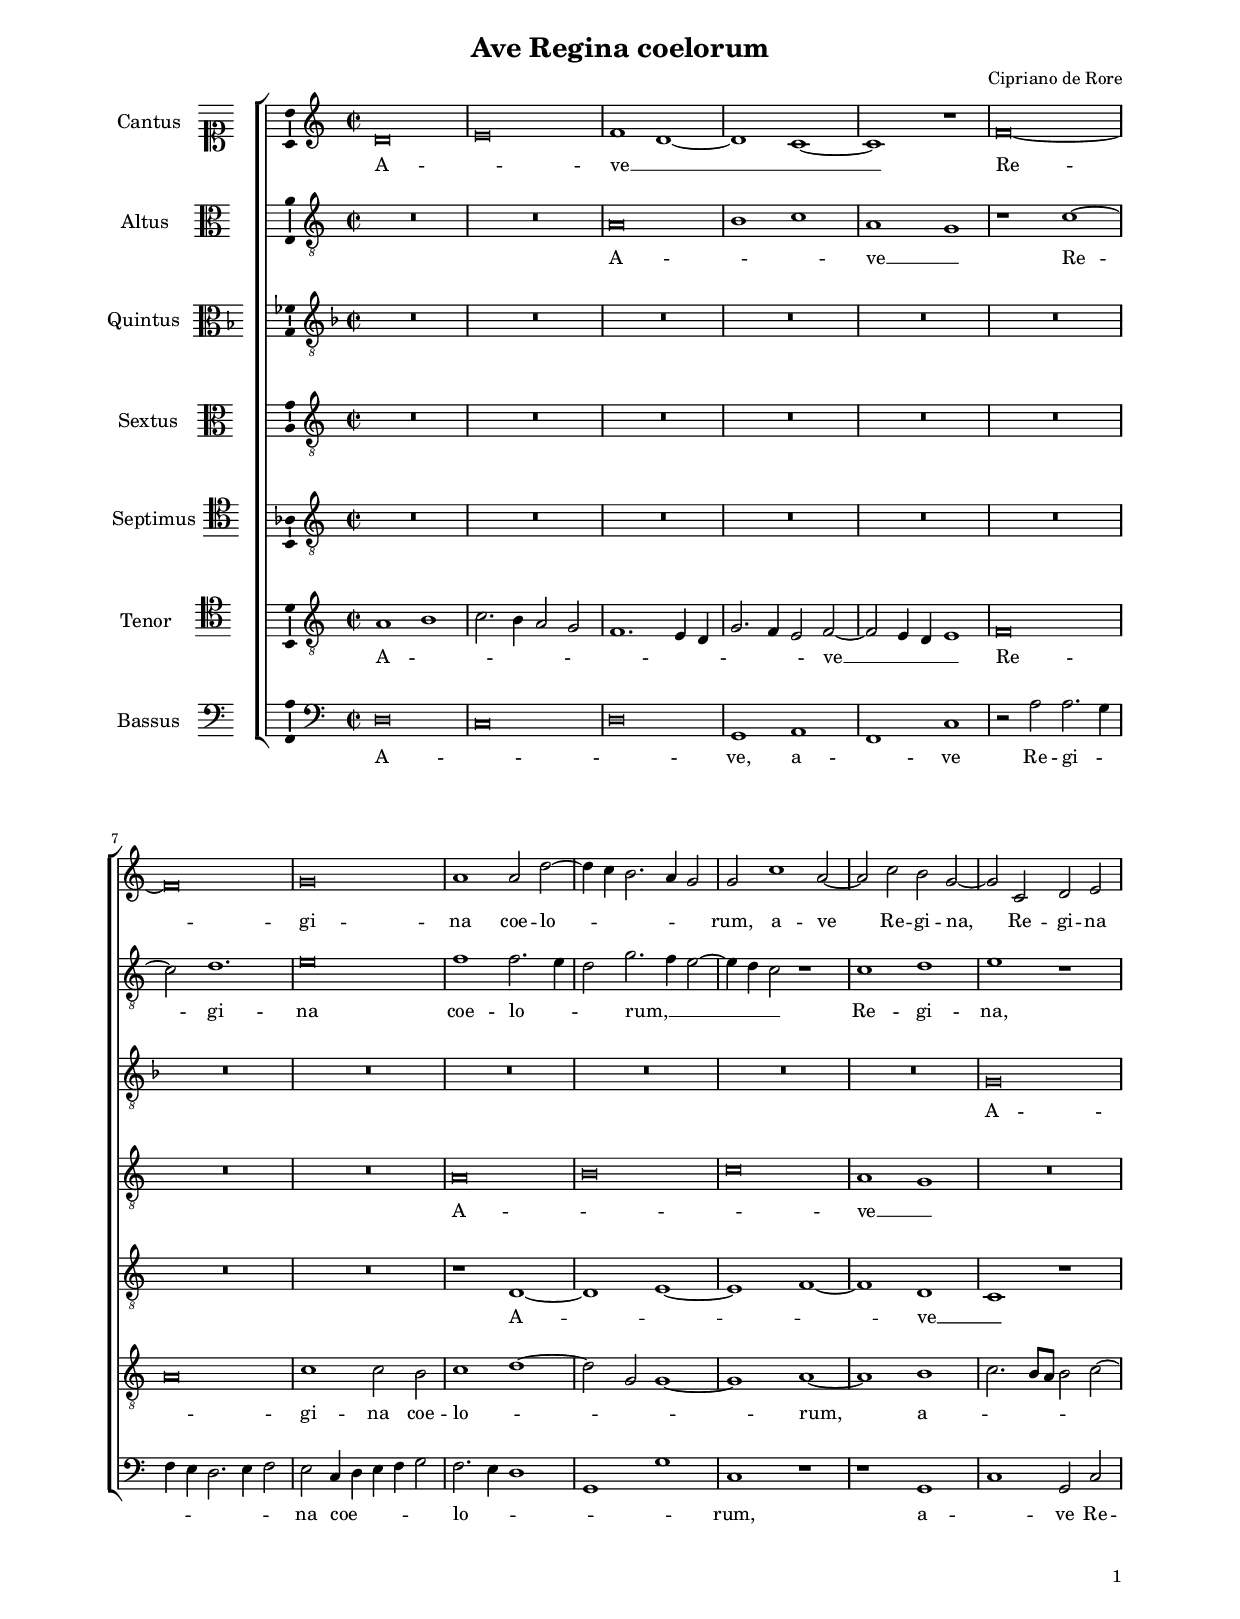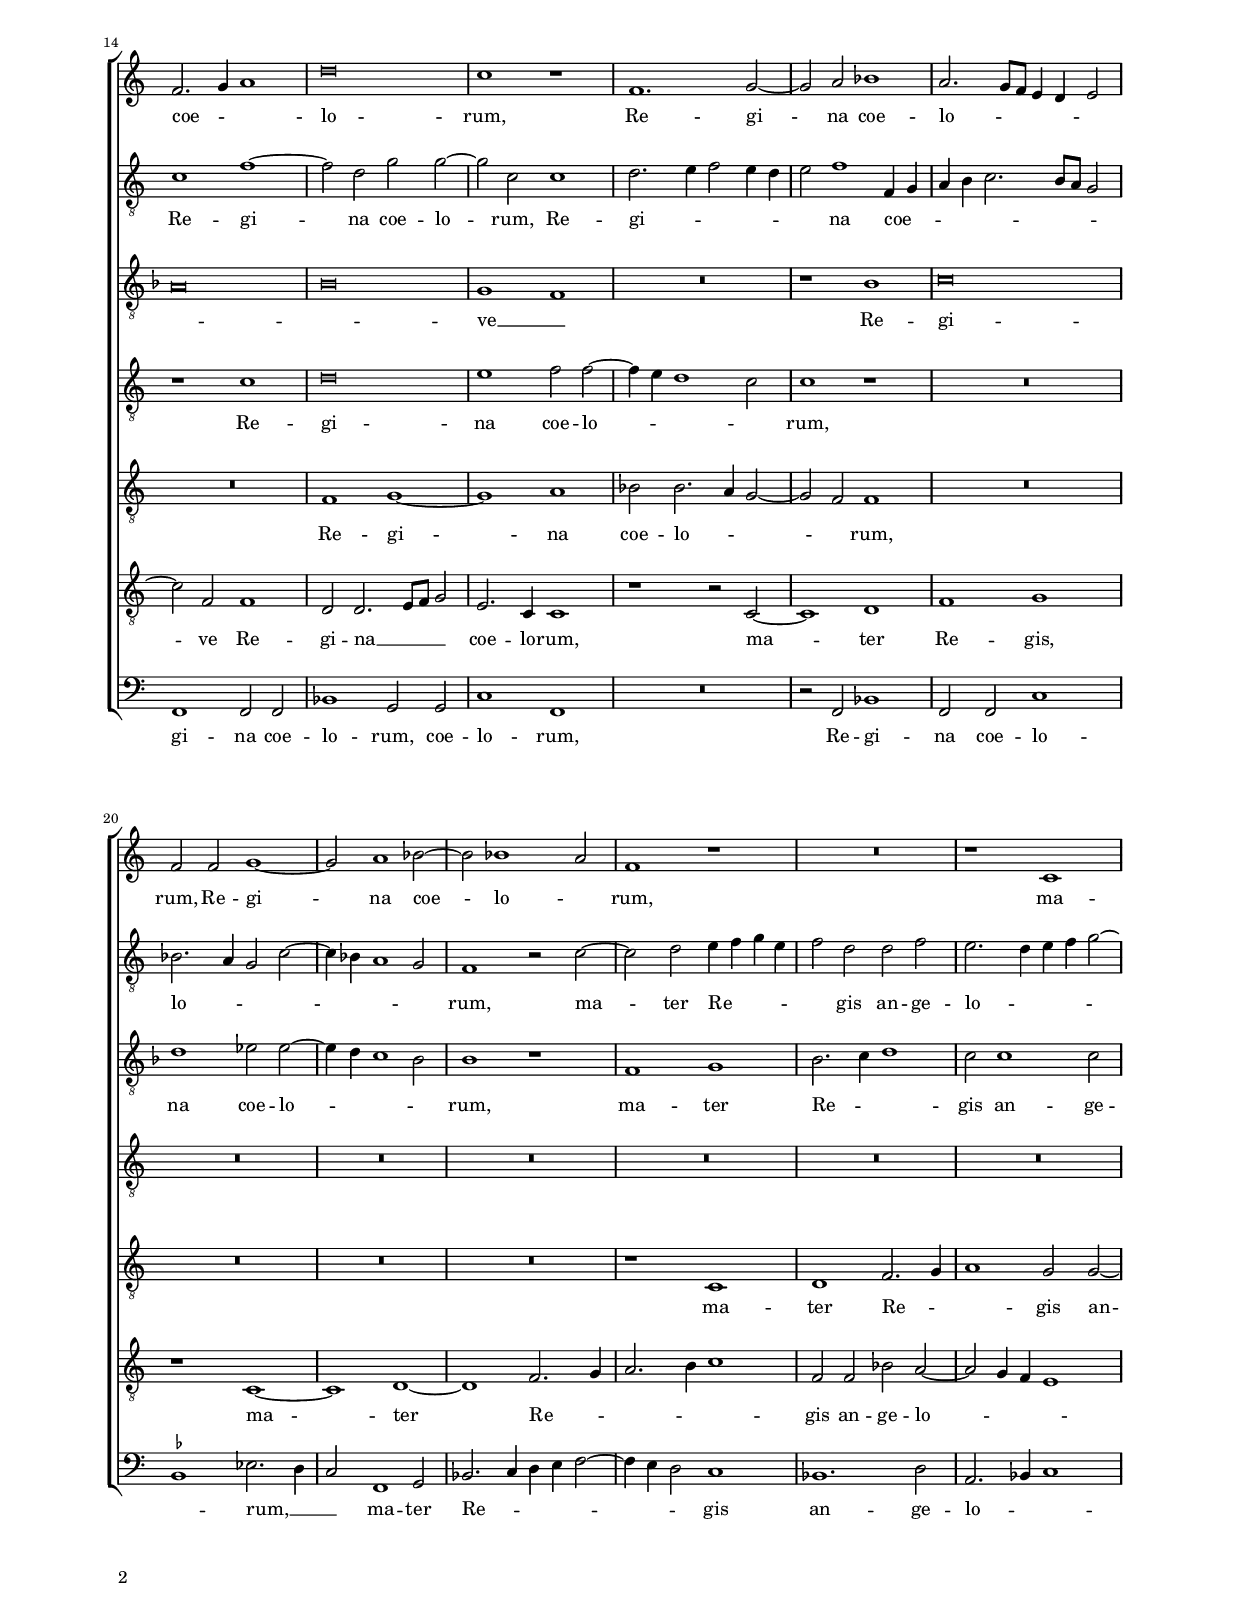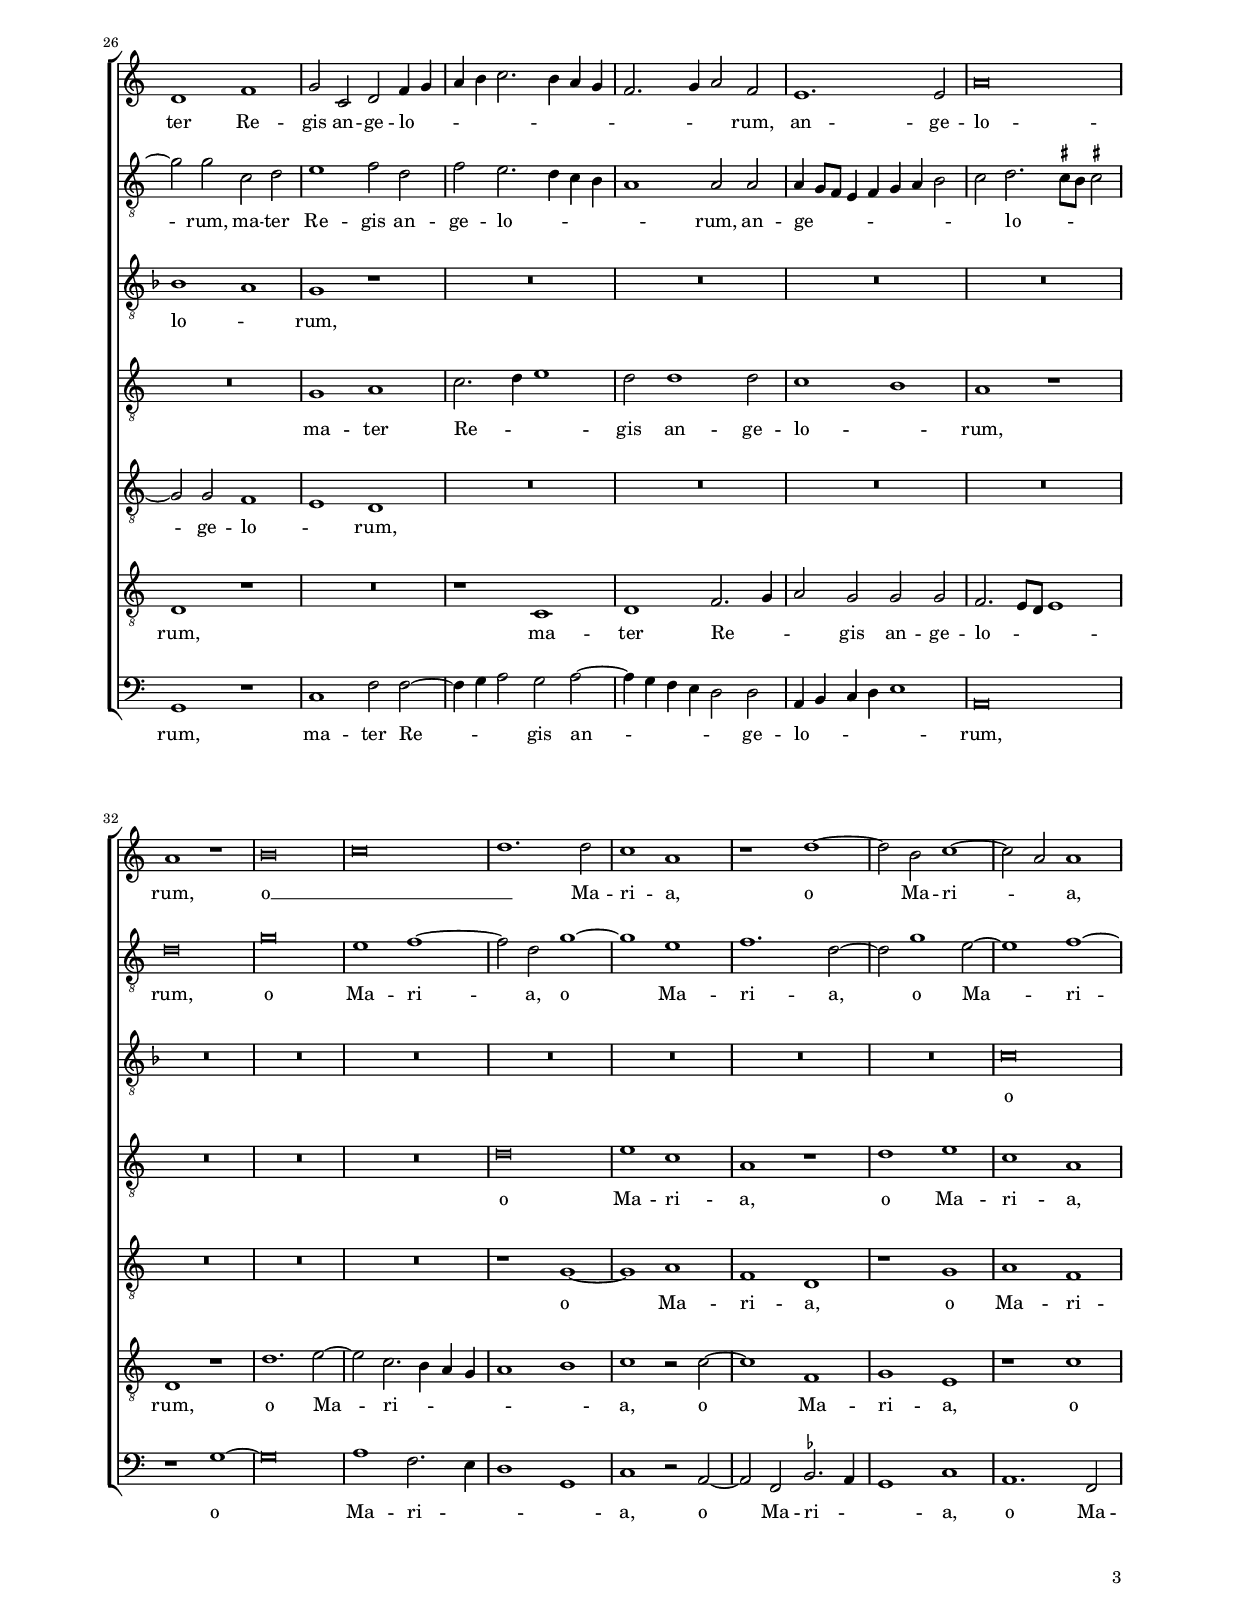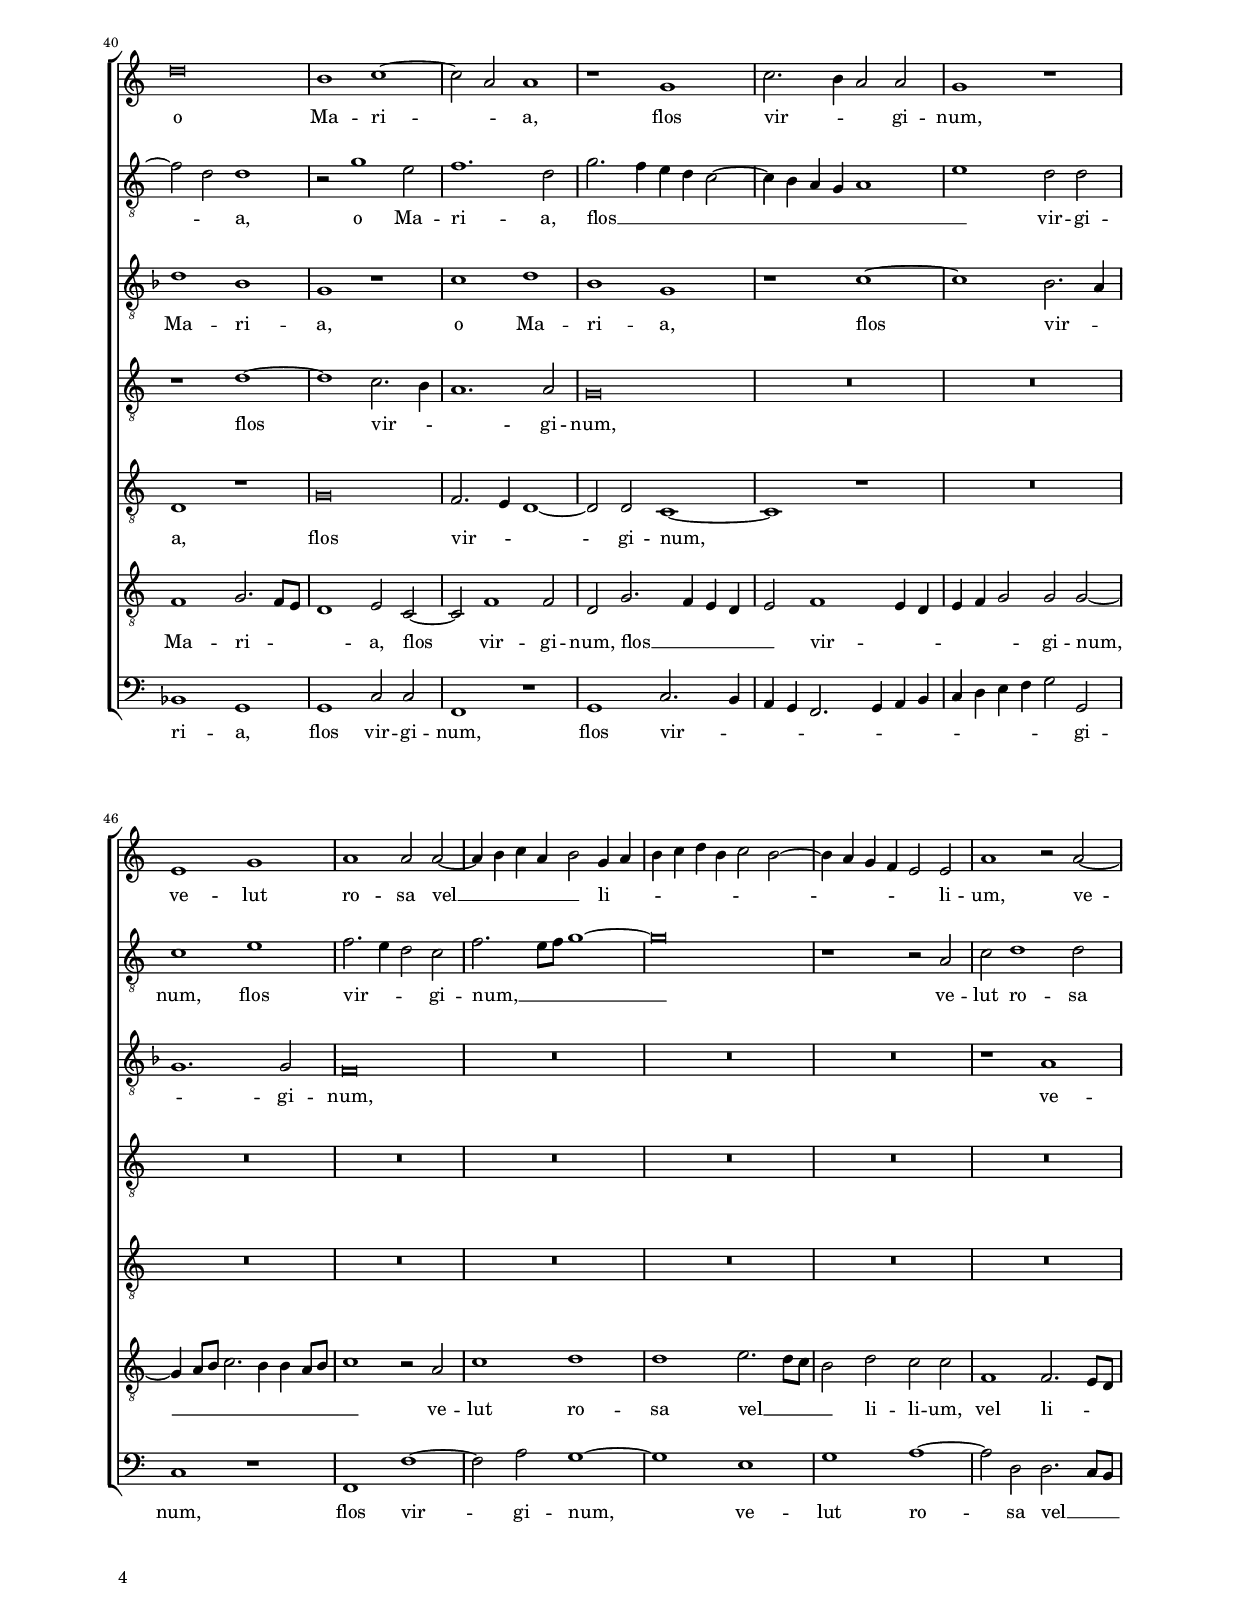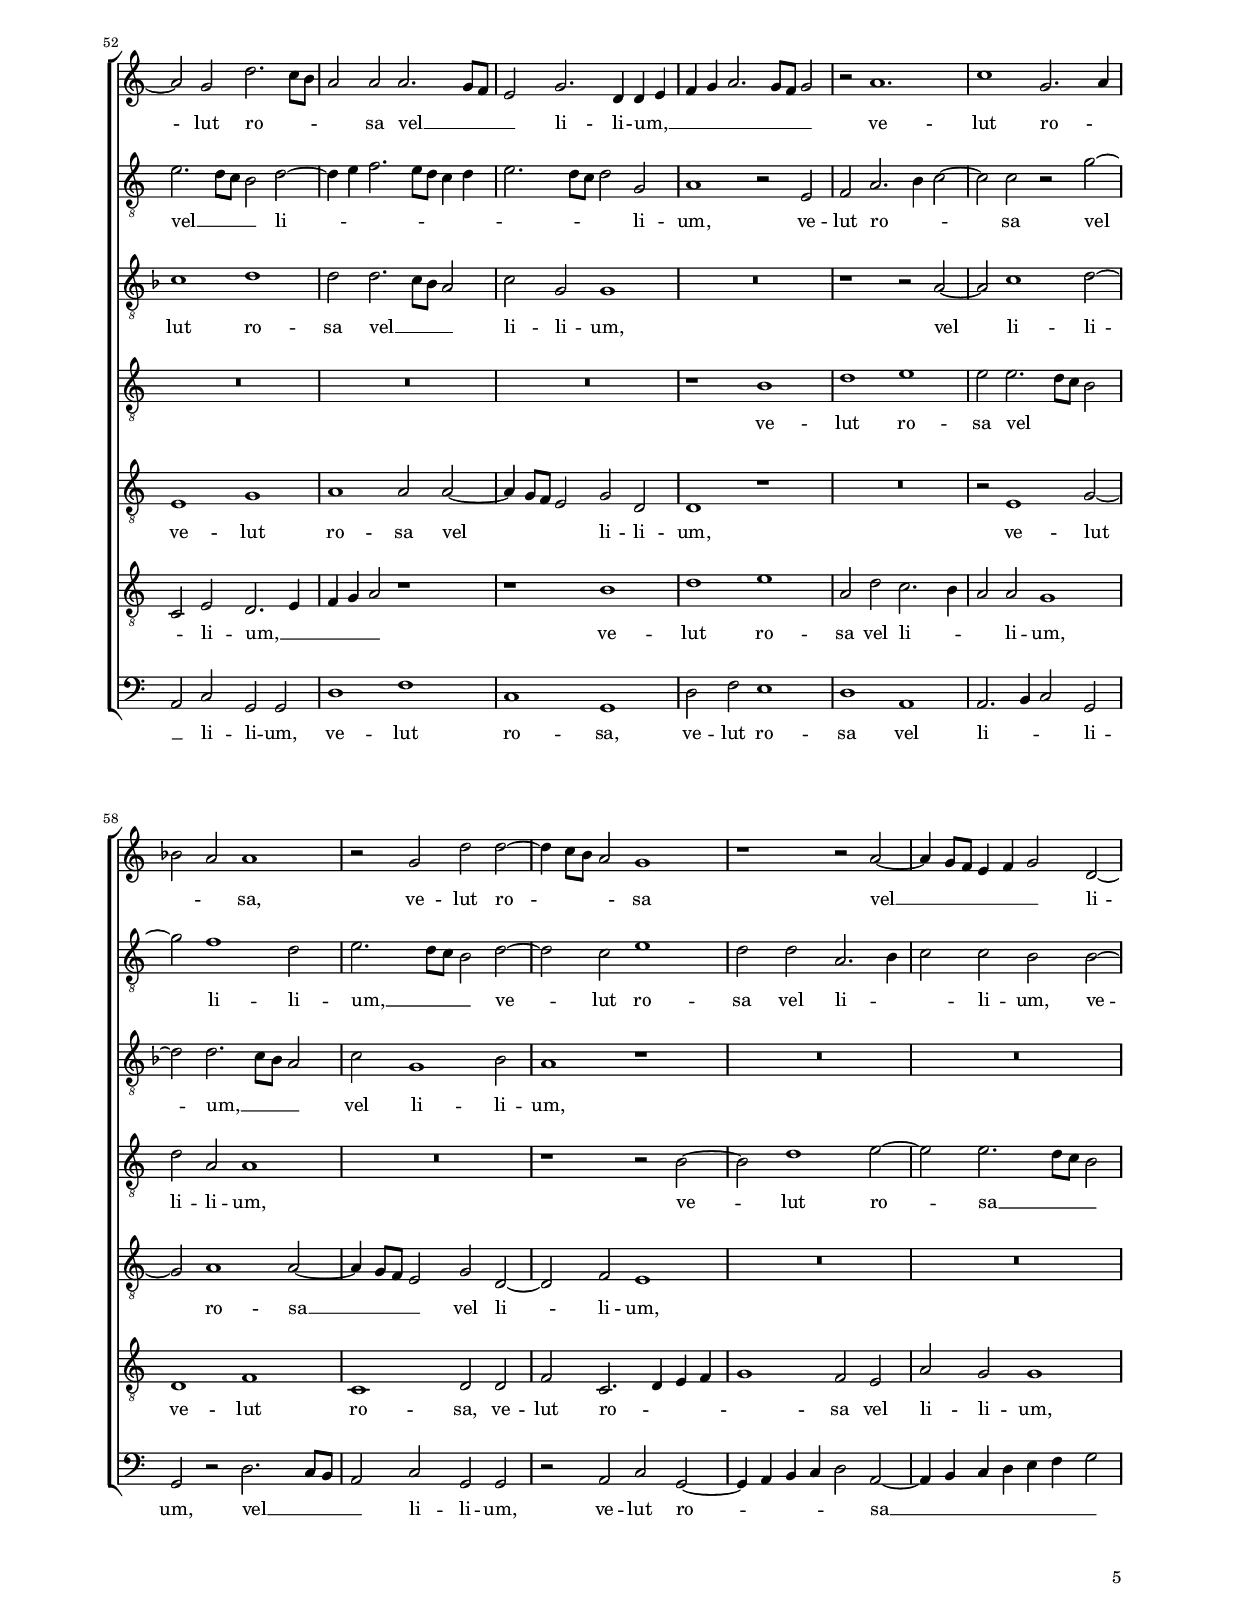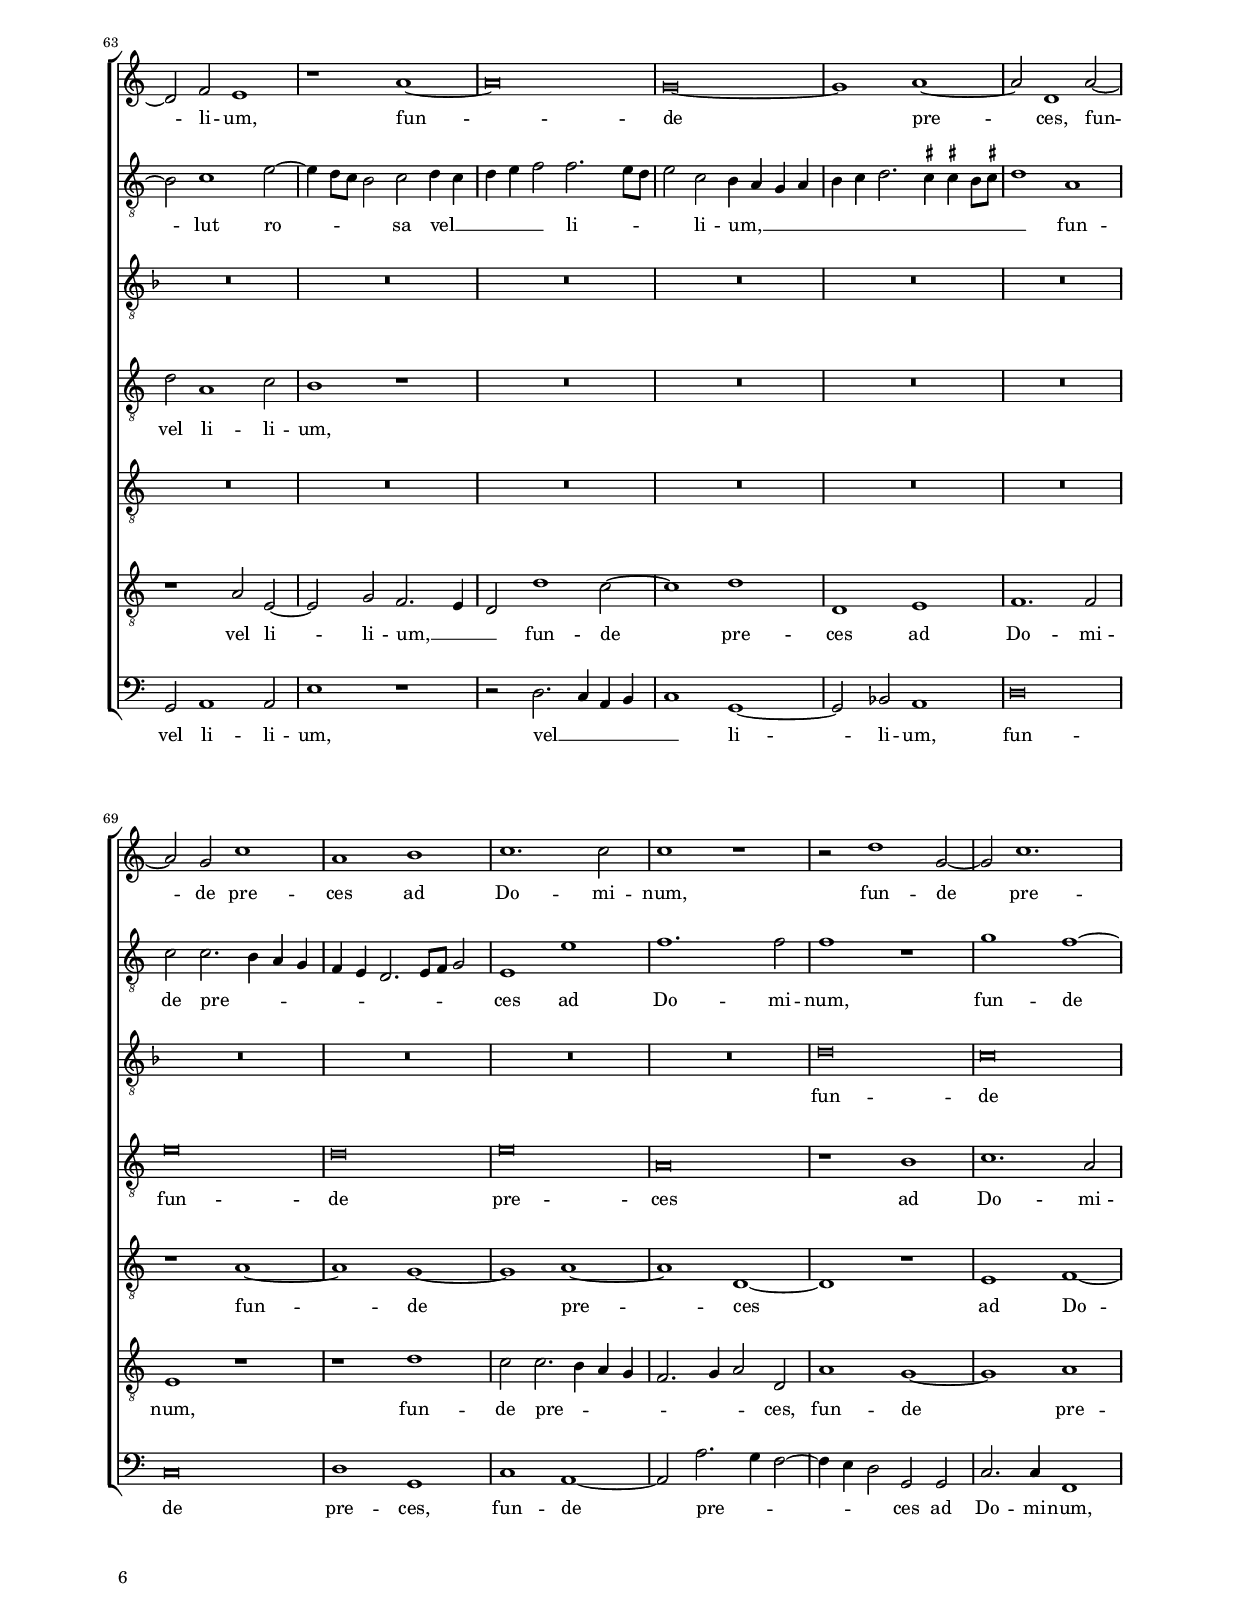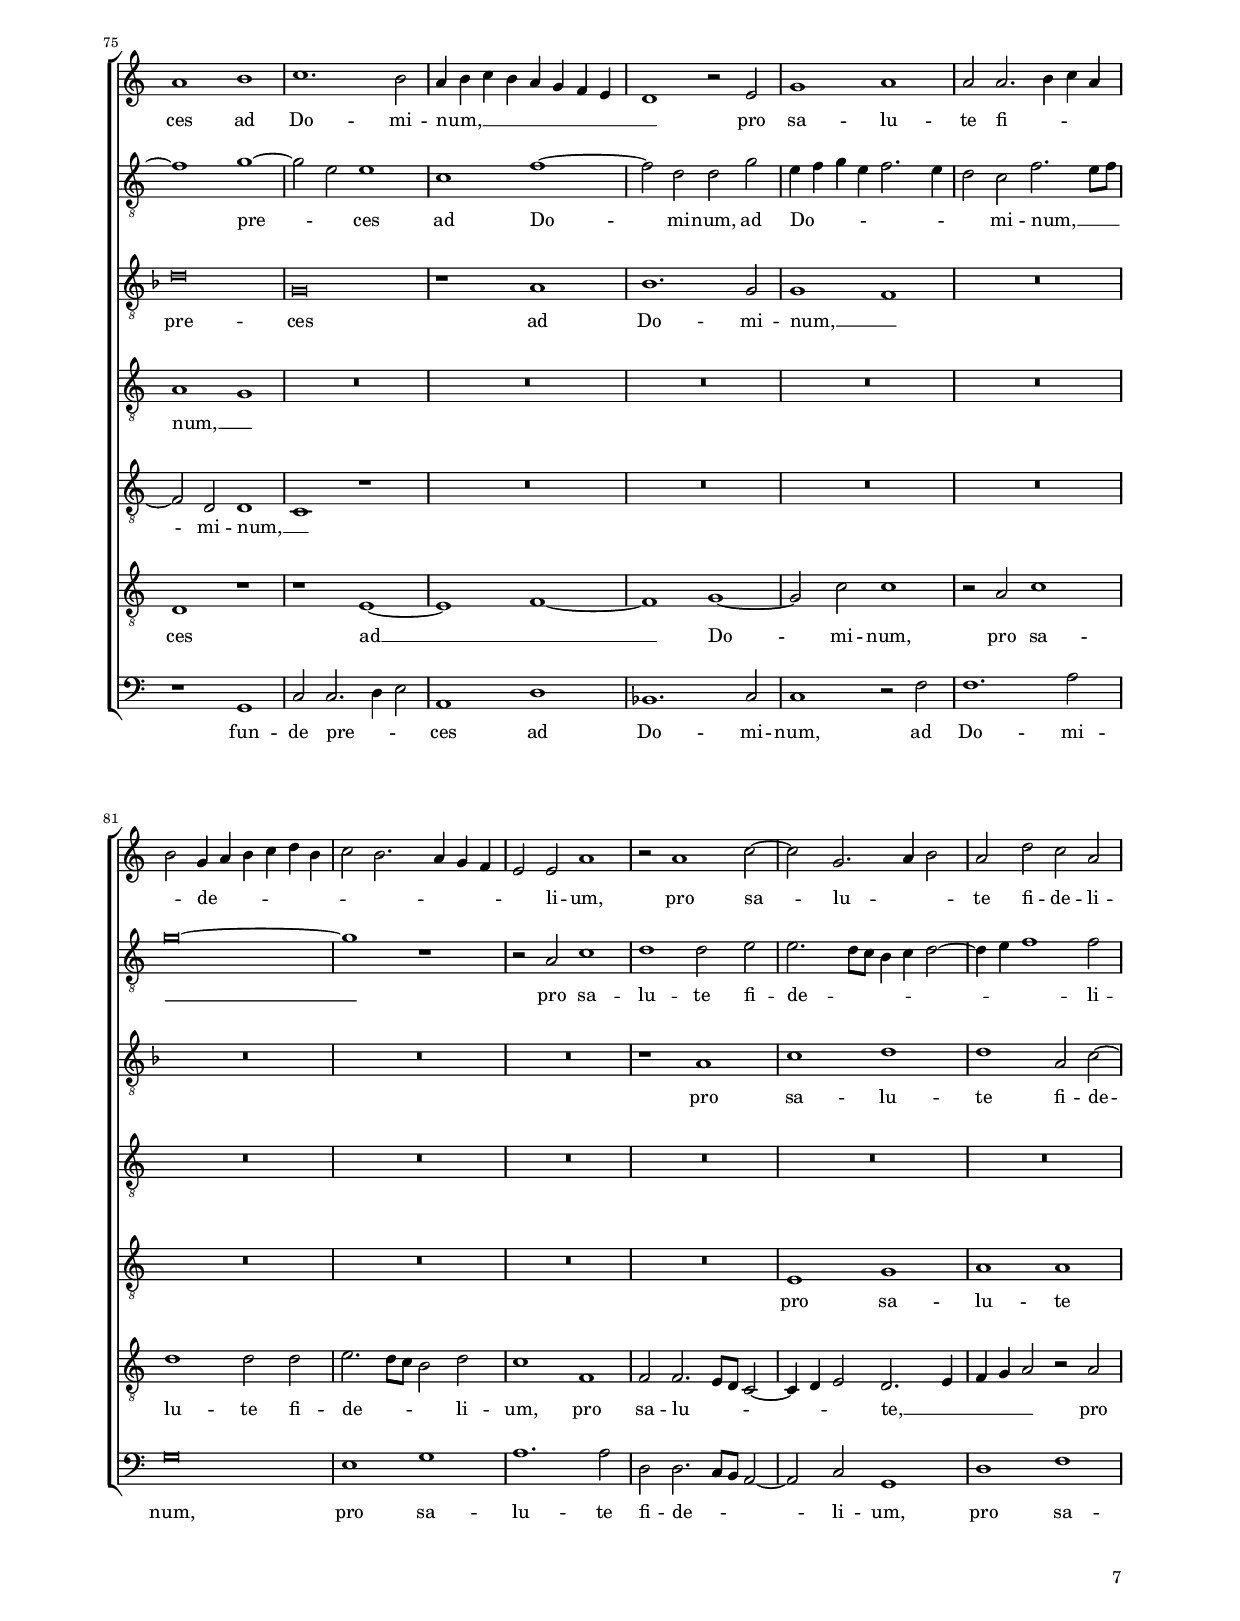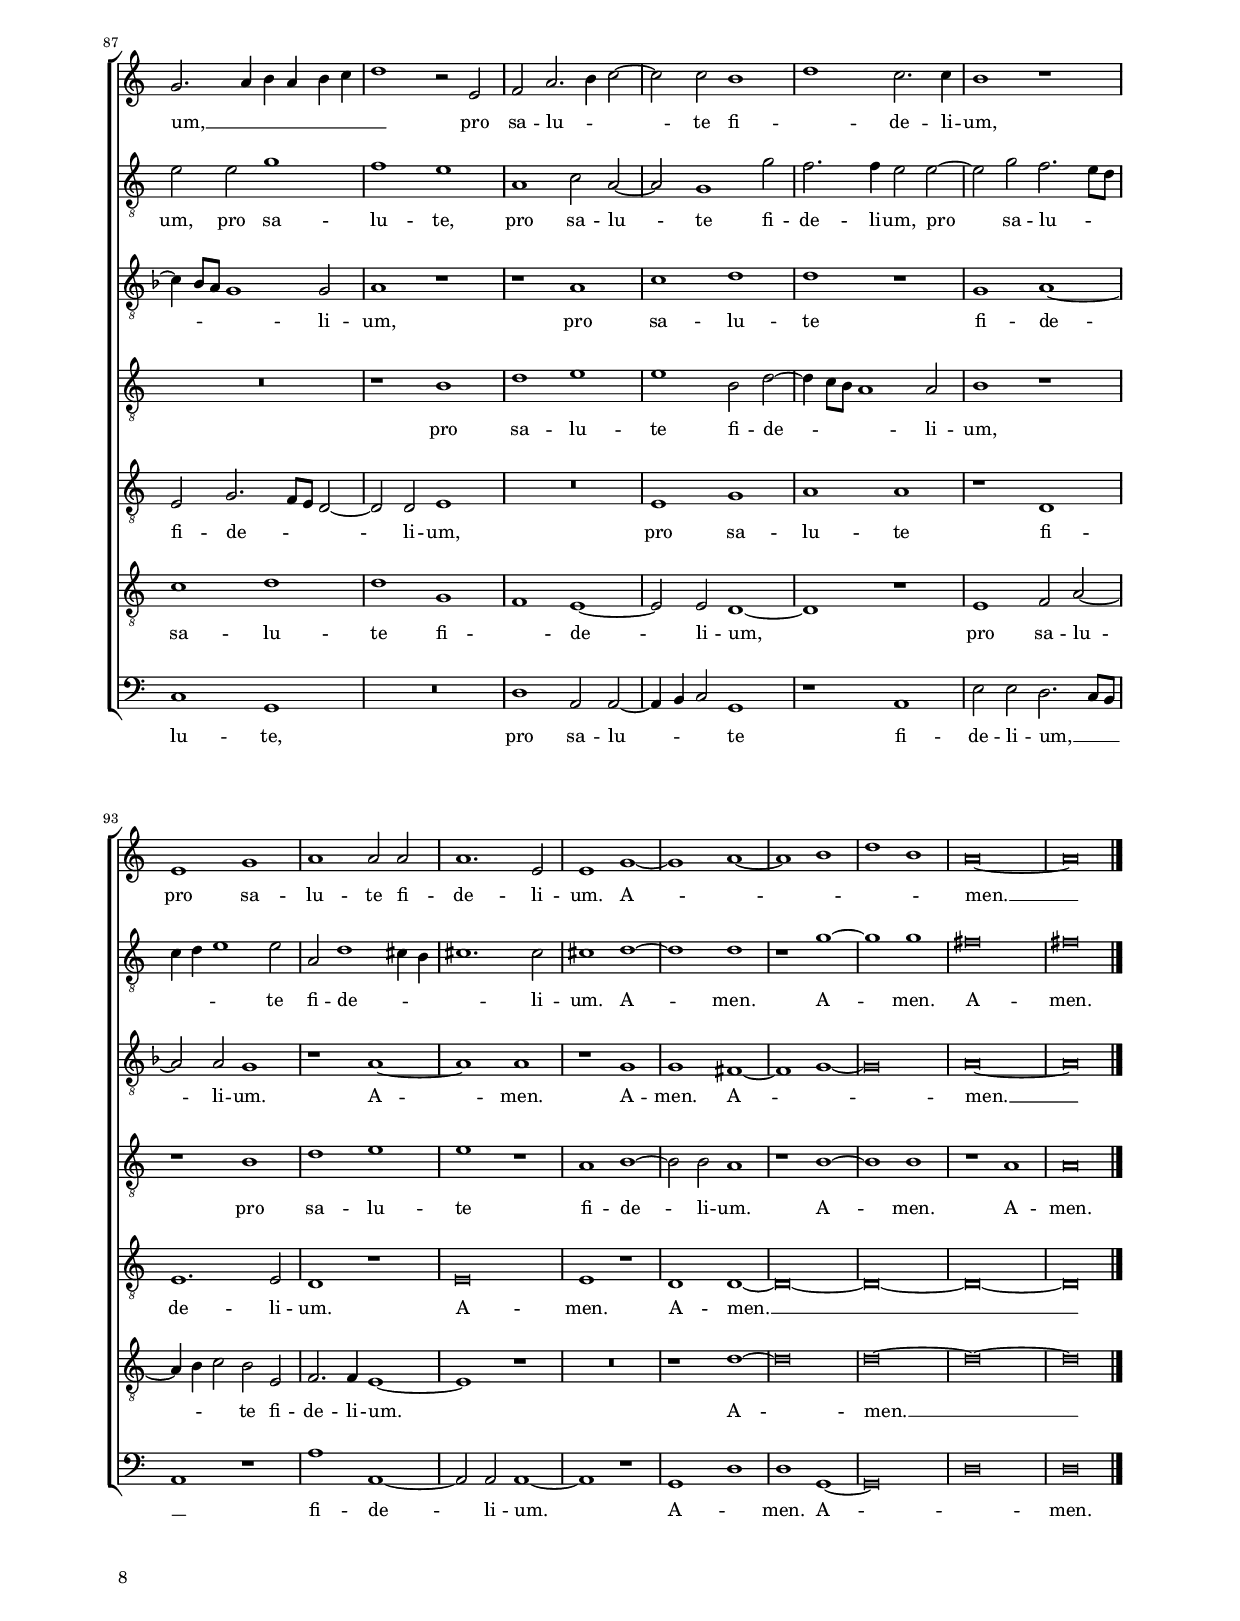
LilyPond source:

\header
{
  title="Ave Regina coelorum"
  composer="Cipriano de Rore"
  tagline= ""
}

\version "2.18.2"
\language deutsch
#(set-global-staff-size 15)
% #(set-default-paper-size "letter")
#(ly:set-option 'point-and-click #f)


\paper
	{
	top-margin = 2 \cm
	bottom-margin = 1.4 \cm
	left-margin = 2 \cm
	right-margin = 2 \cm
	ragged-bottom = ##f
	ragged-last-bottom = ##t
	print-page-number = ##f
	system-system-spacing = #'((basic-distance . 17) (minimum-distance . 14) (padding . 6) (strechability . 250))
    oddFooterMarkup=\markup   \fill-line { "" \fromproperty #'page:page-number-string }
    evenFooterMarkup=\markup  \fill-line { \fromproperty #'page:page-number-string "" }
    last-bottom-spacing = #'((basic-distance . 12) (minimum-distance . 7) (padding . 4))
%	systems-per-page = 3
%	min-systems-per-page = 3
	}


global = {
    %\key c \major
	\time 2/2 \set Score.measureLength = #(ly:make-moment 2/1)
    \skip 1*2*101 \bar "|."
	}

ficta = { \once \set suggestAccidentals = ##t }
	
forget = #(define-music-function (parser location music) (ly:music?) #{
	\accidentalStyle forget
	$music
	\accidentalStyle default
	#})

m = \melisma
me = \melismaEnd
%\mark \markup { \fontsize #-3 \note  #"1" #1 = \fontsize #-3 \note #"1." #1 }


incipitcantus = \markup { \score {
	{
	\set Staff.instrumentName = \markup { \fontsize #1 "Cantus" }
	\key c \major
	\clef soprano
	s4 \bar ""
	}
	\layout  {
	raggedright = ##t
	indent = 1.6 \cm
	line-width = 2.2 \cm
	\context { \Staff \remove Time_signature_engraver }
	\override Staff.Clef.Y-extent = #'(0 . 0)
	}} \hspace #1 }

      
incipitaltus = \markup { \score {
	{
	\set Staff.instrumentName = \markup { \fontsize #1 "Altus" }
	\key c \major
	\clef alto
	s4 \bar ""
	}
	\layout  {
	raggedright = ##t
	indent = 1.6 \cm
	line-width = 2.2 \cm
	\context { \Staff \remove Time_signature_engraver }
	\override Staff.Clef.Y-extent = #'(0 . 0)
	}} \hspace #1 }


incipitquintus = \markup { \score {
	{
	\set Staff.instrumentName = \markup { \fontsize #1 "Quintus" }
	\key f \major
	\clef alto
	s4 \bar ""
	}
	\layout  {
	raggedright = ##t
	indent = 1.6 \cm
	line-width = 2.2 \cm
	\context { \Staff \remove Time_signature_engraver }
	\override Staff.Clef.Y-extent = #'(0 . 0)
	}} \hspace #1 }

    
incipitsextus = \markup { \score {
	{
	\set Staff.instrumentName = \markup { \fontsize #1 "Sextus" }
	\key c \major
	\clef alto
	s4 \bar ""
	}
	\layout  {
	raggedright = ##t
	indent = 1.6 \cm
	line-width = 2.2 \cm
	\context { \Staff \remove Time_signature_engraver }
	\override Staff.Clef.Y-extent = #'(0 . 0)
	}} \hspace #1 }
    

incipittenor = \markup { \score {
	{
	\set Staff.instrumentName = \markup { \fontsize #1 "Septimus" }
	\key c \major
	\clef tenor
	s4 \bar ""
	}
	\layout  {
	raggedright = ##t
	indent = 1.6 \cm
	line-width = 2.2 \cm
	\context { \Staff \remove Time_signature_engraver }
	\override Staff.Clef.Y-extent = #'(0 . 0)
	}} \hspace #1 }
      
      
incipitseptimus = \markup { \score {
	{
	\set Staff.instrumentName = \markup { \fontsize #1 "Tenor" }
	\key c \major
	\clef tenor
	s4 \bar ""
	}
	\layout  {
	raggedright = ##t
	indent = 1.6 \cm
	line-width = 2.2 \cm
	\context { \Staff \remove Time_signature_engraver }
	\override Staff.Clef.Y-extent = #'(0 . 0)
	}} \hspace #1 }
      
      
incipitbassus = \markup { \score {
	{
	\set Staff.instrumentName = \markup { \fontsize #1 "Bassus" }
	\key c \major
	\clef bass
	s4 \bar ""
	}
	\layout  {
	raggedright = ##t
	indent = 1.6 \cm
	line-width = 2.2 \cm
	\context { \Staff \remove Time_signature_engraver }
	\override Staff.Clef.Y-extent = #'(0 . 0)
	}} \hspace #1 }


cantus =  \relative c''
	{
	d,\breve
	e\breve
	f1 d~
	d1 c~
%5
	c1 r |
	f\breve~
	f\breve
	g\breve
	a1 a2 d~
%10
	d4 c h2. a4 g2 |
	g2 c1 a2~
	a2 c h g~
	g2 c, d e
	f2. g4 a1
%15
	d\breve |
	c1 r
	f,1. g2~
	g2 a b1
	a2. g8 f e4 d e2
%20
	f2 f g1~ |
	g2 a1 b2~
	b2 b1 a2
	f1 r
	R\breve
%25
	r1 c |
	d1 f
	g2 c, d f4 g
	a4 h c2. h4 a g
	f2. g4 a2 f
%30
	e1. e2 |
	a\breve
	a1 r
	h\breve
	c\breve
%35
	d1. d2 |
	c1 a
	r1 d~
	d2 h c1~
	c2 a a1
%40
	d\breve |
	h1 c~
	c2 a a1
	r1 g
	c2. h4 a2 a
%45
	g1 r |
	e1 g
	a1 a2 a~
    a4 h c a h2 g4 a
	h4 c d h c2 h~
%50
	h4 a g f e2 e |
	a1 r2 a~
	a2 g d'2. c8 h
	a2 a a2. g8 f
	e2 g2. d4 d e
%55
	f4 g a2. g8 f g2 |
	r2 a1.
	c1 g2. a4
	b2 a a1
	r2 g d' d~
%60
	d4 c8 h a2 g1 |
	r1 r2 a~
	a4 g8 f e4 f g2 d~
	d2 f e1
	r1 a~
%65
	a\breve |
	g\breve~
	g1 a~
	a2 d,1 a'2~
	a2 g c1
%70
	a1 h |
	c1. c2
	c1 r
	r2 d1 g,2~
	g2 c1.
%75
	a1 h |
	c1. h2
	a4 h c h a g f e
	d1 r2 e
	g1 a
%80
	a2 a2. h4 c a |
	h2 g4 a h c d h
	c2 h2. a4 g f
	e2 e a1
	r2 a1 c2~
%85
	c2 g2. a4 h2 |
	a2 d c a
	g2. a4 h a h c
	d1 r2 e,
	f2 a2. h4 c2~
%90
	c2 c h1 |
	d1 c2. c4
	h1 r
	e,1 g
	a1 a2 a
%95
	a1. e2 |
	e1 g~
	g1 a~
	a1 h
	d1 h
%100
	a\breve~ |
	a\breve |
	}


altus = \relative c'
	{
	R\breve
    R\breve
	a\breve
	h1 c
%5
    a1 g
	r1 c~ |
	c2 d1.
	e\breve
	f1 f2. e4
%10
    d2 g2. f4 e2~
	e4 d c2 r1 |
	c1 d
	e1 r
	c1 f~
%15
    f2 d g g~
	g2 c, c1 |
	d2. e4 f2 e4 d
	e2 f1 f,4 g
	a4 h c2. h8 a g2	
%20
	b2. a4 g2 c~ |
	c4 b a1 g2
	f1 r2 c'~
	c2 d e4 f g e
	f2 d d f
%25
	e2. d4 e f g2~ |
	g2 g c, d
	e1 f2 d
	f2 e2. d4 c h
	a1 a2 a
%30
	a4 g8 f e4 f g a h2 |
	c2 d2. \ficta cis8 h \ficta cis!2
	d\breve
	g\breve
	e1 f~ |
%35
    f2 d g1~
	g1 e
	f1. d2~
	d2 g1 e2~
	e1 f~ |
%40
    f2 d d1
	r2 g1 e2
	f1. d2
	g2. f4 e d c2~ |
	c4 h a g a1 |
%45
    e'1 d2 d
	c1 e
    f2. e4 d2 c
	f2. e8 f g1~
	g\breve
%50
	r1 r2 a, |
	c2 d1 d2
	e2. d8 c h2 d~
	d4 e f2. e8 d c4 d
	e2. d8 c d2 g,
%55
	a1 r2 e |
	f2 a2. h4 c2~
	c2 c r g'~
	g2 f1 d2
	e2. d8 c h2 d~ 
%60
	d2 c e1 |
	d2 d a2. h4
	c2 c h h~
	h2 c1 e2~
	e4 d8 c h2 c d4 c
%65
	d4 e f2 f2. e8 d |
	e2 c h4 a g a
	h4 c d2. \ficta cis4 \ficta cis! h8 \ficta cis!
	d1 a
	c2 c2. h4 a g
%70
	f4 e d2. e8 f g2 |
	e1 e'
	f1. f2
	f1 r
	g1 f~
%75
	f1 g~ |
	g2 e e1
	c1 f~
	f2 d d g
	e4 f g e f2. e4
%80
	d2 c f2. e8 f |
	g\breve~
	g1 r
	r2 a, c1
	d1 d2 e
%85
	e2. d8 c h4 c d2~ |
	d4 e f1 f2
	e2 e g1
	f1 e
	a,1 c2 a~
%90
	a2 g1 g'2 |
	f2. f4 e2 e~
	e2 g f2. e8 d
	c4 d e1 e2
	a,2 d1 cis4 h
%95
	cis1. cis2 |
	cis1 d~
	d1 d
	r1 g~
	g1 g
%100
	fis\breve |
	fis\breve |
	}


quintus =  \relative c'
    {
    \key f \major
	R\breve
	R\breve
	R\breve
	R\breve
%5
	R\breve |
	R\breve
	R\breve
	R\breve
	R\breve
%10
	R\breve |
	R\breve
	R\breve
	g\breve
	a\breve
%15
	b\breve |
	g1 f
	R\breve
	r1 b
	c\breve
%20
	d1 es2 es~ |
	es4 d c1 b2
	b1 r
	f1 g
	b2. c4 d1
%25
	c2 c1 c2 |
	b1 a
	g1 r
	R\breve
	R\breve
%30
	R\breve |
	R\breve
	R\breve
	R\breve
	R\breve
%35
	R\breve |
	R\breve
	R\breve
	R\breve
	c\breve
%40
	d1 b |
	g1 r
	c1 d
	b1 g
	r1 c~
%45
	c1 b2. a4 |
	g1. g2
	f\breve
	R\breve
	R\breve
%50
	R\breve |
	r1 a
	c1 d
	d2 d2. c8 b a2
	c2 g g1
%55
	R\breve |
	r1 r2 a~
	a2 c1 d2~
	d2 d2. c8 b a2
	c2 g1 b2
%60
	a1 r |
	R\breve
	R\breve
	R\breve
	R\breve
%65
	R\breve |
	R\breve
	R\breve
	R\breve
	R\breve
%70
	R\breve |
	R\breve
	R\breve
	d\breve
	c\breve
%75
	d\breve |
	g,\breve
	r1 a
	b1. g2
	g1 f
%80
	R\breve |
	R\breve
	R\breve
	R\breve
	r1 a
%85
	c1 d |
	d1 a2 c~
	c4 b8 a g1 g2
	a1 r
	r1 a
%90
	c1 d |
	d1 r
	g,1 a~
	a2 a g1
	r1 a~
%95
	a1 a |
	r1 g
	g1 fis~
	fis1 g~
	g\breve
%100
	a\breve~ |
	a\breve |
	}


sextus =  \relative c'
    {
	R\breve
	R\breve
	R\breve
	R\breve
%5
	R\breve |
	R\breve
	R\breve
	R\breve
	a\breve
%10
	h\breve |
	c\breve
	a1 g
	R\breve
	r1 c
%15
	d\breve |
	e1 f2 f~
	f4 e d1 c2
	c1 r
	R\breve
%20
	R\breve |
	R\breve
	R\breve
	R\breve
	R\breve
%25
	R\breve |
	R\breve
	g1 a
	c2. d4 e1
	d2 d1 d2
%30
	c1 h |
	a1 r
	R\breve
	R\breve
	R\breve
%35
	d\breve |
	e1 c
	a1 r
	d1 e
	c1 a
%40
	r1 d~ |
	d1 c2. h4
	a1. a2
	g\breve
	R\breve
%45
	R\breve |
	R\breve
	R\breve
	R\breve
	R\breve
%50
	R\breve |
	R\breve
	R\breve
	R\breve
	R\breve
%55
	r1 h |
	d1 e
	e2 e2. d8 c h2
	d2 a a1
	R\breve
%60
	r1 r2 h~ |
	h2 d1 e2~
	e2 e2. d8 c h2
	d2 a1 c2
	h1 r
%65
	R\breve |
	R\breve
	R\breve
	R\breve
	e\breve
%70
	d\breve |
	e\breve
	a,\breve
	r1 h
	c1. a2
%75
	a1 g |
	R\breve
	R\breve
	R\breve
	R\breve
%80
	R\breve |
	R\breve
	R\breve
	R\breve
	R\breve
%85
	R\breve |
	R\breve
	R\breve
	r1 h
	d1 e
%90
	e1 h2 d~ |
	d4 c8 h a1 a2
	h1 r
	r1 h
	d1 e
%95
	e1 r |
	a,1 h~
	h2 h a1
	r1 h~
	h1 h
%100
	r1 a |
	a\breve |
	}

        
tenor =  \relative c'
	{
	R\breve
	R\breve
	R\breve
	R\breve
%5
	R\breve |
	R\breve
	R\breve
	R\breve
	r1 d,~
%10
	d1 e~ |
	e1 f~
	f1 d
	c1 r
	R\breve
%15
	f1 g~ |
	g1 a
	b2 b2. a4 g2~
	g2 f f1
	R\breve
%20
	R\breve |
	R\breve
	R\breve
	r1 c
	d1 f2. g4
%25
	a1 g2 g~ |
	g2 g f1
	e1 d
	R\breve
	R\breve
%30
	R\breve |
	R\breve
	R\breve
	R\breve
	R\breve
%35
	r1 g~ |
	g1 a
	f1 d
	r1 g
	a1 f
%40
	d1 r |
	g\breve
	f2. e4 d1~
	d2 d c1~
	c1 r
%45
	R\breve |
	R\breve
	R\breve
	R\breve
	R\breve
%50
	R\breve |
	R\breve
	e1 g
	a1 a2 a~
	a4 g8 f e2 g d
%55
	d1 r |
	R\breve
	r2 e1 g2~
	g2 a1 a2~
	a4 g8 f e2 g d~
%60
	d2 f e1 |
	R\breve
	R\breve
	R\breve
	R\breve
%65
	R\breve |
	R\breve
	R\breve
	R\breve
	r1 a~
%70
	a1 g~ |
	g1 a~
	a1 d,~
	d1 r
	e1 f~
%75
	f2 d d1 |
	c1 r
	R\breve
	R\breve
	R\breve
%80
	R\breve |
	R\breve
	R\breve
	R\breve
	R\breve
%85
	e1 g |
	a1 a
	e2 g2. f8 e d2~
	d2 d e1
	R\breve
%90
	e1 g |
	a1 a
	r1 d,
	e1. e2
	d1 r
%95
	e\breve |
	e1 r
	d1 d~
	d\breve~
	d\breve~
%100
	d\breve~ |
	d\breve |
	}


septimus  =  \relative c'
	{
	a1 h
	c2. h4 a2 g
	f1. e4 d
	g2. f4 e2 f~
%5
	f2 e4 d e1 |
	f\breve
	a\breve
	c1 c2 h
	c1 d~
%10
	d2 g, g1~ |
	g1 a~
	a1 h
	c2. h8 a h2 c~
	c2 f, f1
%15
	d2 d2. e8 f g2 |
	e2. c4 c1
	r1 r2 c~
	c1 d
	f1 g
%20
	r1 c,~ |
	c1 d~
	d1 f2. g4
	a2. h4 c1
	f,2 f b a~
%25
    a2 g4 f e1 |	
	d1 r
	R\breve
	r1 c
	d1 f2. g4
%30
	a2 g g g |
	f2. e8 d e1
	d1 r
	d'1. e2~
	e2 c2. h4 a g
%35
	a1 h |
	c1 r2 c~
	c1 f,
	g1 e
	r1 c'
%40
	f,1 g2. f8 e |
	d1 e2 c~
	c2 f1 f2
	d2 g2. f4 e d
	e2 f1 e4 d
%45
	e4 f g2 g g~ |
	g4 a8 h c2. h4 h a8 h
	c1 r2 a
	c1 d
	d1 e2. d8 c
%50
	h2 d c c |
	f,1 f2. e8 d
	c2 e d2. e4
	f4 g a2 r1
	r1 h
%55
	d1 e |
	a,2 d c2. h4
	a2 a g1
	d1 f
	c1 d2 d
%60
	f2 c2. d4 e f |
	g1 f2 e
	a2 g g1
	r1 a2 e~
	e2 g f2. e4
%65
	d2 d'1 c2~ |
	c1 d
	d,1 e
	f1. f2
	e1 r
%70
	r1 d' |
	c2 c2. h4 a g
	f2. g4 a2 d,
	a'1 g~
	g1 a
%75
	d,1 r |
	r1 e~
	e1 f~
	f1 g~
	g2 c c1
%80
	r2 a c1 |
	d1 d2 d
	e2. d8 c h2 d
	c1 f,
	f2 f2. e8 d c2~
%85
	c4 d e2 d2. e4 |
	f4 g a2 r a
	c1 d
	d1 g,
	f1 e~
%90
	e2 e d1~ |
	d1 r
	e1 f2 a~
	a4 h c2 h e,
	f2. f4 e1~
%95
	e1 r |
	R\breve
	r1 d'~
	d\breve
	d\breve~
%100
	d\breve~
	d\breve |
	}


bassus  =  \relative c
	{
	d\breve
	c\breve
	d\breve
    g,1 a	
%5
	f1 c' |
	r2 a' a2. g4
	f4 e d2. e4 f2
	e2 c4 d e f g2
	f2. e4 d1
%10
	g,1 g' |
	c,1 r
	r1 g
	c1 g2 c
	f,1 f2 f
%15
	b1 g2 g |
	c1 f,
	R\breve
	r2 f b1
	f2 f c'1
%20
	\ficta b es2. d4 |
	c2 f,1 g2
	b2. c4 d e f2~
	f4 e d2 c1
	b1. d2
%25
	a2. b4 c1 |
	g1 r
	c1 f2 f~
	f4 g a2 g a~
	a4 g f e d2 d
%30
	a4 h c d e1 |
	a,\breve
	r1 g'~
	g\breve
	a1 f2. e4
%35
	d1 g, |
	c1 r2 a~
	a2 f \ficta b2. a4
	g1 c
	a1. f2
%40
	b1 g |
	g1 c2 c
	f,1 r
	g c2. h4
    a4 g f2. g4 a h
%45
	c4 d e f g2 g, |
	c1 r
	f,1 f'~
	f2 a g1~
	g1 e
%50
	g1 a~ |
	a2 d, d2. c8 h
	a2 c g g
	d'1 f
	c1 g
%55
	d'2 f e1 |
	d1 a
	a2. h4 c2 g
	g2 r d'2. c8 h
	a2 c g g
%60
	r2 a c g~ |
	g4 a h c d2 a~
	a4 h c d e f g2
	g,2 a1 a2
	e'1 r
%65
	r2 d2. c4 a h |
	c1 g~
	g2 b a1
	d\breve
	c\breve
%70
	d1 g, |
	c1 a~
	a2 a'2. g4 f2~ |
	f4 e d2 g, g
	c2. c4 f,1
%75
	r1 g |
	c2 c2. d4 e2
	a,1 d
	b1. c2
	c1 r2 f
%80
	f1. a2 |
	g\breve
	e1 g
	a1. a2
	d,2 d2. c8 h a2~
%85
	a2 c g1 |
	d'1 f
	c1 g
	R\breve
	d'1 a2 a~
%90
	a4 h c2 g1 |
	r1 a
	e'2 e d2. c8 h
	a1 r
	a'1 a,~
%95
	a2 a a1~ |
	a1 r
	g1 d'
	d1 g,~
	g\breve
%100
	d'\breve |
	d\breve |
	}


lyricscantus = \lyricmode {
	A -- _ ve __ _ _ Re -- gi -- na coe -- lo -- _ _ _ _ rum,
    a -- ve Re -- gi -- na,
    Re -- gi -- na coe -- _ _ lo -- rum,
    Re -- gi -- na coe -- lo -- _ _ _ _ _ rum,
    Re -- gi -- na coe -- lo -- _ rum,
    ma -- ter Re -- gis an -- ge -- lo -- _ _ _ _ _ _ _ _ _ _ rum,    
    an -- ge -- lo -- rum,
    o __ _ _ Ma -- ri -- a,
    o Ma -- ri -- _ a,
    o Ma -- ri -- _ a,
    flos vir -- _ _ gi -- num,
    ve -- lut ro -- sa vel __ _ _ _ _ li -- _ _ _ _ _ _ _ _ _ _ _ li -- um,
    ve -- lut ro -- _ _ _ sa vel __ _ _ _ li -- li -- um, __ _ _ _ _ _ _ _
    ve -- lut ro -- _ _ _ sa,
    ve -- lut ro -- _ _ _ sa vel __ _ _ _ _ _ li -- li -- um,
    fun -- de pre -- ces,
    fun -- de pre -- ces ad Do -- mi -- num,
    fun -- de pre -- ces ad Do -- mi -- num, __ _ _ _ _ _ _ _ _
    pro sa -- lu -- te fi -- _ _ _ _ de -- _ _ _ _ _ _ _ _ _ _ _ li -- um,
    pro sa -- lu -- _ _ te fi -- de -- li -- um, __ _ _ _ _ _ _
    pro sa -- lu -- _ _ te fi -- _ de -- li -- um,
    pro sa -- lu -- te fi -- de -- li -- um.
    A -- _ _ _ _ men. __
	}


lyricsaltus = \lyricmode {
	A -- _ _ ve __ _ Re -- gi -- na coe -- lo -- _ _ rum, __ _ _ _ _
    Re -- gi -- na,
    Re -- gi -- na coe -- lo -- rum,
    Re -- gi -- _ _ _ _ _ na coe -- _ _ _ _ _ _ _ lo -- _ _ _ _ _ _ rum,
    ma -- ter Re -- _ _ _ _ gis an -- ge -- lo -- _ _ _ _ rum,
    ma -- ter Re -- gis an -- ge -- lo -- _ _ _ _ rum,
    an -- ge -- _ _ _ _ _ _ _ _ lo -- _ _ _ rum,
    o Ma -- ri -- a,
    o Ma -- ri -- a,
    o Ma -- ri -- _ a,
    o Ma -- ri -- a,
    flos __ _ _ _ _ _ _ _ _ _ vir -- gi -- num,
    flos vir -- _ _ gi -- num, __ _ _ _
    ve -- lut ro -- sa vel __ _ _ _ li -- _ _ _ _ _ _ _ _ _ _ li -- um,
    ve -- lut ro -- _ _ sa vel li -- li -- um, __ _ _ _ 
    ve -- lut ro -- sa vel li -- _ _ li -- um,
    ve -- lut ro -- _ _ _ sa vel __ _ _ _ _ li -- _ _ _ li -- um, __ _ _ _ _ _ _ _ _ _ _ _ 
    fun -- de pre -- _ _ _ _ _ _ _ _ _ ces ad Do -- mi -- num,    
    fun -- de pre -- _ ces ad Do -- mi -- num,
    ad Do -- _ _ _ _ _ _ mi -- num, __ _ _ _
    pro sa -- lu -- te fi -- de -- _ _ _ _ _ _ _ li -- um,
    pro sa -- lu -- te,
    pro sa -- lu -- te fi -- de -- li -- um,
    pro sa -- lu -- _ _ _ _ _ te fi -- de -- _ _ _ li -- um.
    A -- men.
    A -- men.
    A -- men.
	}


lyricsquintus = \lyricmode {
	A -- _ _ ve __ _ Re -- gi -- na coe -- lo -- _ _ _ rum,
    ma -- ter Re -- _ _ gis an -- ge -- lo -- _ rum,
    o Ma -- ri -- a,
    o Ma -- ri -- a,
    flos vir -- _ _ gi -- num,
    ve -- lut ro -- sa vel __ _ _ _ li -- li -- um,
    vel li -- li -- um, __ _ _ _
    vel li -- li -- um,
    fun -- de pre -- ces ad Do -- mi -- num, __ _
    pro sa -- lu -- te fi -- de -- _ _ _ li -- um,
    pro sa -- lu -- te fi -- de -- li -- um.
    A -- men.
    A -- men.
    A -- _ men. __
	}
        
	
lyricssextus = \lyricmode {
	A -- _ _ ve __ _ Re -- gi -- na coe -- lo -- _ _ _ rum,
    ma -- ter Re -- _ _ gis an -- ge -- lo -- _ rum,
    o Ma -- ri -- a,
    o Ma -- ri -- a,
    flos vir -- _ _ gi -- num,
    ve -- lut ro -- sa vel _ _ _ li -- li -- um,
    ve -- lut ro -- sa __ _ _ _ vel li -- li -- um,
    fun -- de pre -- ces ad Do -- mi -- num, __ _
    pro sa -- lu -- te fi -- de -- _ _ _ li -- um,
    pro sa -- lu -- te fi -- de -- li -- um.
    A -- men.
    A -- men.
	}
        
        
lyricstenor = \lyricmode {
	A -- _ _ ve __ _ Re -- gi -- na coe -- lo -- _ _ _ rum,
    ma -- ter Re -- _ _ gis an -- ge -- lo -- _ rum,
    o Ma -- ri -- a,
    o Ma -- ri -- a,
    flos vir -- _ _ gi -- num,
    ve -- lut ro -- sa vel _ _ _ li -- li -- um,
    ve -- lut ro -- sa __ _ _ _ vel li -- li -- um,  
    fun -- de pre -- ces ad Do -- mi -- num, __ _
    pro sa -- lu -- te fi -- de -- _ _ _ li -- um,
    pro sa -- lu -- te fi -- de -- li -- um.
    A -- men.
    A -- men. __
	}


lyricsseptimus = \lyricmode {
	A -- _ _ _ _ _ _ _ _ _ _ _ ve __ _ _ _ Re -- _ gi -- na coe -- lo -- _ _ _ rum,
    a -- _ _ _ _ _  ve Re -- gi -- na __ _ _ _ coe -- lo -- rum,
    ma -- ter Re -- gis,
    ma -- ter Re -- _ _ _ _ gis an -- ge -- lo -- _ _ _ rum,
    ma -- ter Re -- _ _ gis an -- ge -- lo -- _ _ _ rum,
    o Ma -- ri -- _ _ _ _ _ a,
    o Ma -- ri -- a,
    o Ma -- ri -- _ _ _ a,
    flos vir -- gi -- num,
    flos __ _ _ _ _ vir -- _ _ _ _ _ gi -- num, __ _ _ _ _ _ _ _ _   
    ve -- lut ro -- sa vel __ _ _ _ li -- li -- um,
    vel li -- _ _ _ li -- um, __ _ _ _ _
    ve -- lut ro -- sa vel li -- _ _ li -- um,
    ve -- lut ro -- sa,
    ve -- lut ro -- _ _ _ _ sa vel li -- li -- um,
    vel li -- li -- um, __ _ _
    fun -- de pre -- ces ad Do -- mi -- num,
    fun -- de pre -- _ _ _ _ _ _ ces,
    fun -- de pre -- ces ad __ _ Do -- mi -- num,
    pro sa -- lu -- te fi -- de -- _ _ _ li -- um,
    pro sa -- lu -- _ _ _ _ _ te, __ _ _ _ _ 
    pro sa -- lu -- te fi -- _ de -- li -- um,
    pro sa -- lu -- _ _ te fi -- de -- li -- um.
    A -- men. __
	}


lyricsbassus = \lyricmode {
	A -- _ _ ve, 
    a -- _ ve Re -- gi -- _ _ _ _ _ _ na coe -- _ _ _ _ lo -- _ _ _ _ rum,
    a -- _ ve Re -- gi -- na coe -- lo -- rum,
    coe -- lo -- rum,
    Re -- gi -- na coe -- lo -- _ rum, __ _ _
    ma -- ter Re -- _ _ _ _ _ _ gis an -- ge -- lo -- _ _ rum,
    ma -- ter Re -- _ _ gis an -- _ _ _ _ ge -- lo -- _ _ _ _ rum,
    o Ma -- ri -- _ _ _ a,
    o Ma -- ri -- _ _ a,
    o Ma -- ri -- a,
    flos vir -- gi -- num,
    flos vir -- _ _ _ _ _ _ _ _ _ _ _ _ gi -- num,
    flos vir -- gi -- num,
    ve -- lut ro -- sa vel __ _ _ _ li -- li -- um,
    ve -- lut ro -- sa,
    ve -- lut ro -- sa vel li -- _ _ li -- um,
    vel __ _ _ _ li -- li -- um,
    ve -- lut ro -- _ _ _ _ sa __ _ _ _ _ _ _ vel li -- li -- um,
    vel __ _ _ _ _ li -- li -- um,
    fun -- de pre -- ces,
    fun -- de pre -- _ _ _ _ ces ad Do -- mi -- num,
    fun -- de pre -- _ _ ces ad Do -- mi -- num,
    ad Do -- mi -- num,
    pro sa -- lu -- te fi -- de -- _ _ _ li -- um,
    pro sa -- lu -- te,
    pro sa -- lu -- _ _ te fi -- de -- li -- um, __ _ _ _
    fi -- de -- li -- um.
    A -- _ men.
    A -- _ men.
	}


\score
{  
	% \transpose {
	\new ChoirStaff \with { \override StaffGrouper.staff-staff-spacing.basic-distance = #12 }
	<<

	\new Staff << \global
	\new Voice="v1" {
		\set Staff.instrumentName=\incipitcantus
		\set Staff.midiInstrument = "reed organ"
		\clef violin
		\cantus }
	\new Lyrics \lyricsto "v1" {\lyricscantus }
	>>


	\new Staff << \global
	\new Voice="v2" {
		\set Staff.instrumentName=\incipitaltus
		\set Staff.midiInstrument = "reed organ"
        \clef "G_8"
		\altus}
	\new Lyrics \lyricsto "v2" {\lyricsaltus }
	>>
    

	\new Staff << \global
	\new Voice="v5" {
		\set Staff.instrumentName=\incipitquintus
		\set Staff.midiInstrument = "reed organ"
		\clef "G_8"
		\quintus}
	\new Lyrics \lyricsto "v5" {\lyricsquintus }
	>>

        
    \new Staff << \global
	\new Voice="v6" {
		\set Staff.instrumentName=\incipitsextus
		\set Staff.midiInstrument = "reed organ"
		\clef "G_8"
		\sextus}
	\new Lyrics \lyricsto "v6" {\lyricssextus }
	>>

    
	\new Staff << \global
	\new Voice="v3" {
		\set Staff.instrumentName=\incipittenor
		\set Staff.midiInstrument = "reed organ"
		\clef "G_8"
		\tenor }
	\new Lyrics \lyricsto "v3" {\lyricstenor }
	>>


	\new Staff << \global
	\new Voice="v7" {
		\set Staff.instrumentName=\incipitseptimus
		\set Staff.midiInstrument = "reed organ"
		\clef "G_8"
		\septimus}
	\new Lyrics \lyricsto "v7" {\lyricsseptimus }
	>>


	\new Staff << \global
	\new Voice="v4" {
		\set Staff.instrumentName=\incipitbassus
		\set Staff.midiInstrument = "reed organ"
		\clef bass 
		\bassus }
	\new Lyrics \lyricsto "v4" {\lyricsbassus}
	>>

	>>
	% } % transpose

	\layout
	{
	indent = 2.5 \cm
	\context { \Lyrics \override VerticalAxisGroup.nonstaff-relatedstaff-spacing.padding = #1.5 }
%	\context { \Lyrics \override LyricText.font-size = #1 }
	\context { \Staff \override TimeSignature.break-visibility = #end-of-line-invisible }
    \context { \Staff \consists "Ambitus_engraver" }
%	\context { \Voice \override Slur.transparent = ##t }
	\context { \Score \override BarNumber.padding = #2 }
	\context { \Voice \override NoteHead.style = #'baroque }
	}

\midi
	{
    	\tempo 2 = 90
	}

}


% EOF
